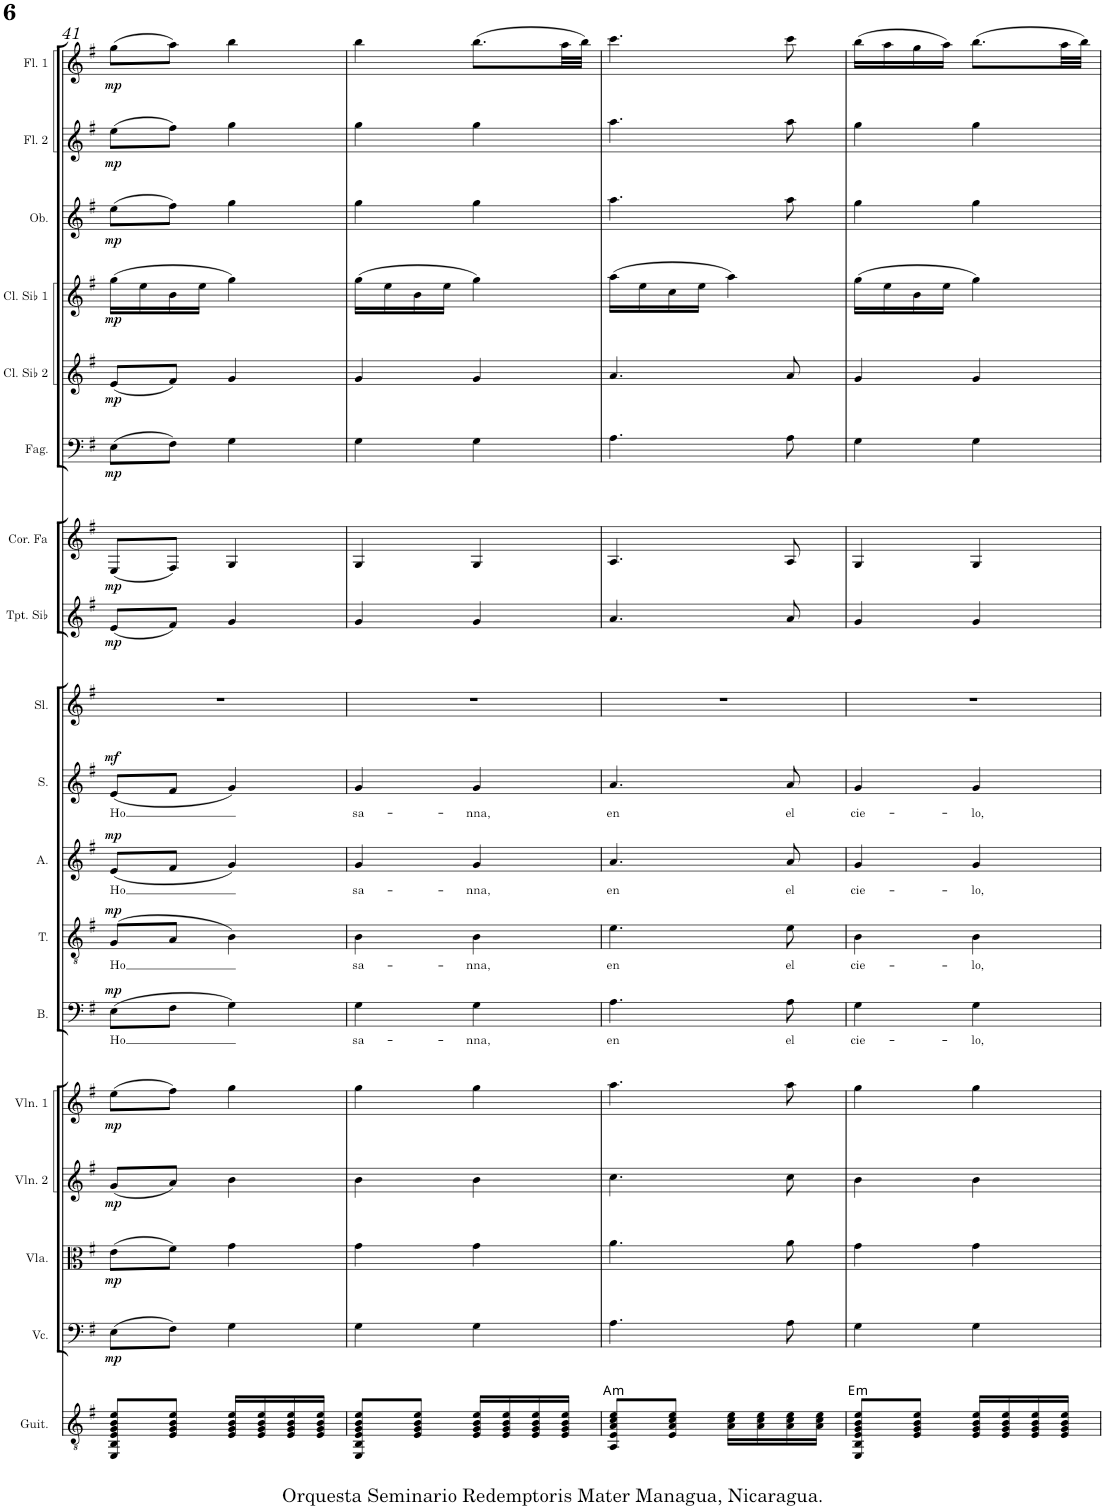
**kern	**harte	**kern	**dynam	**kern	**dynam	**kern	**dynam	**kern	**dynam	**kern	**text	**dynam	**kern	**text	**dynam	**kern	**text	**dynam	**kern	**text	**dynam	**kern	**kern	**dynam	**kern	**dynam	**kern	**dynam	**kern	**dynam	**kern	**dynam	**kern	**dynam	**kern	**dynam	**kern	**dynam
*part18	*part18	*part17	*part17	*part16	*part16	*part15	*part15	*part14	*part14	*part13	*part13	*part13	*part12	*part12	*part12	*part11	*part11	*part11	*part10	*part10	*part10	*part9	*part8	*part8	*part7	*part7	*part6	*part6	*part5	*part5	*part4	*part4	*part3	*part3	*part2	*part2	*part1	*part1
*staff18	*	*staff17	*staff17	*staff16	*staff16	*staff15	*staff15	*staff14	*staff14	*staff13	*staff13	*staff13	*staff12	*staff12	*staff12	*staff11	*staff11	*staff11	*staff10	*staff10	*staff10	*staff9	*staff8	*staff8	*staff7	*staff7	*staff6	*staff6	*staff5	*staff5	*staff4	*staff4	*staff3	*staff3	*staff2	*staff2	*staff1	*staff1
*I"Guitarra clásica	*	*I"Violonchelo	*	*I"Viola	*	*I"Violín 2	*	*I"Violín 1	*	*I"Bajo	*	*	*I"Tenor	*	*	*I"Alto	*	*	*I"Soprano	*	*	*I"Solista	*I"Trompeta en Sib	*	*I"Corno en Fa	*	*I"Fagot	*	*I"Clarinete en Sib 2	*	*I"Clarinete en Sib 1	*	*I"Oboe	*	*I"Flauta 2	*	*I"Flauta 1	*
*I'Guit.	*	*I'Vc.	*	*I'Vla.	*	*I'Vln. 2	*	*I'Vln. 1	*	*I'B.	*	*	*I'T.	*	*	*I'A.	*	*	*I'S.	*	*	*I'Sl.	*I'Tpt. Sib	*	*I'Cor. Fa	*	*I'Fag.	*	*I'Cl. Sib 2	*	*I'Cl. Sib 1	*	*I'Ob.	*	*I'Fl. 2	*	*I'Fl. 1	*
!!LO:PB:g=z
*clefGv2	*	*clefF4	*	*clefC3	*	*clefG2	*	*clefG2	*	*clefF4	*	*	*clefGv2	*	*	*clefG2	*	*	*clefG2	*	*	*clefG2	*clefG2	*	*clefG2	*	*clefF4	*	*clefG2	*	*clefG2	*	*clefG2	*	*clefG2	*	*clefG2	*
*	*	*	*	*	*	*	*	*	*	*	*	*	*	*	*	*	*	*	*	*	*	*	*Trd1c2	*	*Trd4c7	*	*	*	*Trd1c2	*	*Trd1c2	*	*	*	*	*	*	*
*k[f#]	*	*k[f#]	*	*k[f#]	*	*k[f#]	*	*k[f#]	*	*k[f#]	*	*	*k[f#]	*	*	*k[f#]	*	*	*k[f#]	*	*	*k[f#]	*k[f#]	*	*k[f#]	*	*k[f#]	*	*k[f#]	*	*k[f#]	*	*k[f#]	*	*k[f#]	*	*k[f#]	*
*M2/4	*	*M2/4	*	*M2/4	*	*M2/4	*	*M2/4	*	*M2/4	*	*	*M2/4	*	*	*M2/4	*	*	*M2/4	*	*	*M2/4	*M2/4	*	*M2/4	*	*M2/4	*	*M2/4	*	*M2/4	*	*M2/4	*	*M2/4	*	*M2/4	*
=41	=41	=41	=41	=41	=41	=41	=41	=41	=41	=41	=41	=41	=41	=41	=41	=41	=41	=41	=41	=41	=41	=41	=41	=41	=41	=41	=41	=41	=41	=41	=41	=41	=41	=41	=41	=41	=41	=41
!	!	!	!LO:DY:b	!	!LO:DY:b	!	!LO:DY:b	!	!LO:DY:b	!	!LO:LY:b	!LO:DY:a	!	!LO:LY:b	!LO:DY:a	!	!LO:LY:b	!LO:DY:a	!	!LO:LY:b	!LO:DY:a	!	!	!LO:DY:b	!	!LO:DY:b	!	!LO:DY:b	!	!LO:DY:b	!	!LO:DY:b	!	!LO:DY:b	!	!LO:DY:b	!	!LO:DY:b
8EE/ 8BB/ 8E/ 8G/ 8B/ 8e/L	.	(8E\L	mp	(8e\L	mp	(8g/L	mp	(8ee\L	mp	(8E\L	-Ho	mp	(8G/L	-Ho	mp	(8e/L	-Ho	mp	(8e/L	-Ho	mf	2r	(8e/L	mp	(8E/L	mp	(8E\L	mp	(8e/L	mp	(16gg\LL	mp	(8ee\L	mp	(8ee\L	mp	(8gg\L	mp
.	.	.	.	.	.	.	.	.	.	.	.	.	.	.	.	.	.	.	.	.	.	.	.	.	.	.	.	.	.	.	16ee\	.	.	.	.	.	.	.
8E/ 8G/ 8B/ 8e/J	.	8F#\J)	.	8f#\J)	.	8a/J)	.	8ff#\J)	.	8F#\J	.	.	8A/J	.	.	8f#/J	.	.	8f#/J	.	.	.	8f#/J)	.	8F#/J)	.	8F#\J)	.	8f#/J)	.	16b\	.	8ff#\J)	.	8ff#\J)	.	8aa\J)	.
.	.	.	.	.	.	.	.	.	.	.	.	.	.	.	.	.	.	.	.	.	.	.	.	.	.	.	.	.	.	.	16ee\JJ	.	.	.	.	.	.	.
16E/ 16G/ 16B/ 16e/LL	.	4G\	.	4g\	.	4b\	.	4gg\	.	4G\)	.	.	4B\)	.	.	4g/)	.	.	4g/)	.	.	.	4g/	.	4G/	.	4G\	.	4g/	.	4gg\)	.	4gg\	.	4gg\	.	4bb\	.
16E/ 16G/ 16B/ 16e/	.	.	.	.	.	.	.	.	.	.	.	.	.	.	.	.	.	.	.	.	.	.	.	.	.	.	.	.	.	.	.	.	.	.	.	.	.	.
16E/ 16G/ 16B/ 16e/	.	.	.	.	.	.	.	.	.	.	.	.	.	.	.	.	.	.	.	.	.	.	.	.	.	.	.	.	.	.	.	.	.	.	.	.	.	.
16E/ 16G/ 16B/ 16e/JJ	.	.	.	.	.	.	.	.	.	.	.	.	.	.	.	.	.	.	.	.	.	.	.	.	.	.	.	.	.	.	.	.	.	.	.	.	.	.
=42	=42	=42	=42	=42	=42	=42	=42	=42	=42	=42	=42	=42	=42	=42	=42	=42	=42	=42	=42	=42	=42	=42	=42	=42	=42	=42	=42	=42	=42	=42	=42	=42	=42	=42	=42	=42	=42	=42
!	!	!	!	!	!	!	!	!	!	!	!LO:LY:b	!	!	!LO:LY:b	!	!	!LO:LY:b	!	!	!LO:LY:b	!	!	!	!	!	!	!	!	!	!	!	!	!	!	!	!	!	!
8EE/ 8BB/ 8E/ 8G/ 8B/ 8e/L	.	4G\	.	4g\	.	4b\	.	4gg\	.	4G\	sa-	.	4B\	sa-	.	4g/	sa-	.	4g/	sa-	.	2r	4g/	.	4G/	.	4G\	.	4g/	.	(16gg\LL	.	4gg\	.	4gg\	.	4bb\	.
.	.	.	.	.	.	.	.	.	.	.	.	.	.	.	.	.	.	.	.	.	.	.	.	.	.	.	.	.	.	.	16ee\	.	.	.	.	.	.	.
8E/ 8G/ 8B/ 8e/J	.	.	.	.	.	.	.	.	.	.	.	.	.	.	.	.	.	.	.	.	.	.	.	.	.	.	.	.	.	.	16b\	.	.	.	.	.	.	.
.	.	.	.	.	.	.	.	.	.	.	.	.	.	.	.	.	.	.	.	.	.	.	.	.	.	.	.	.	.	.	16ee\JJ	.	.	.	.	.	.	.
!	!	!	!	!	!	!	!	!	!	!	!LO:LY:b	!	!	!LO:LY:b	!	!	!LO:LY:b	!	!	!LO:LY:b	!	!	!	!	!	!	!	!	!	!	!	!	!	!	!	!	!	!
16E/ 16G/ 16B/ 16e/LL	.	4G\	.	4g\	.	4b\	.	4gg\	.	4G\	-nna,	.	4B\	-nna,	.	4g/	-nna,	.	4g/	-nna,	.	.	4g/	.	4G/	.	4G\	.	4g/	.	4gg\)	.	4gg\	.	4gg\	.	(8.bb\L	.
16E/ 16G/ 16B/ 16e/	.	.	.	.	.	.	.	.	.	.	.	.	.	.	.	.	.	.	.	.	.	.	.	.	.	.	.	.	.	.	.	.	.	.	.	.	.	.
16E/ 16G/ 16B/ 16e/	.	.	.	.	.	.	.	.	.	.	.	.	.	.	.	.	.	.	.	.	.	.	.	.	.	.	.	.	.	.	.	.	.	.	.	.	.	.
16E/ 16G/ 16B/ 16e/JJ	.	.	.	.	.	.	.	.	.	.	.	.	.	.	.	.	.	.	.	.	.	.	.	.	.	.	.	.	.	.	.	.	.	.	.	.	32aa\LL	.
.	.	.	.	.	.	.	.	.	.	.	.	.	.	.	.	.	.	.	.	.	.	.	.	.	.	.	.	.	.	.	.	.	.	.	.	.	32bb\JJJ)	.
=43	=43	=43	=43	=43	=43	=43	=43	=43	=43	=43	=43	=43	=43	=43	=43	=43	=43	=43	=43	=43	=43	=43	=43	=43	=43	=43	=43	=43	=43	=43	=43	=43	=43	=43	=43	=43	=43	=43
!	!LO:H:kt=m	!	!	!	!	!	!	!	!	!	!LO:LY:b	!	!	!LO:LY:b	!	!	!LO:LY:b	!	!	!LO:LY:b	!	!	!	!	!	!	!	!	!	!	!	!	!	!	!	!	!	!
8AA/ 8E/ 8A/ 8c/ 8e/L	A:min	4.A\	.	4.a\	.	4.cc\	.	4.aa\	.	4.A\	en	.	4.e\	en	.	4.a/	en	.	4.a/	en	.	2r	4.a/	.	4.A/	.	4.A\	.	4.a/	.	(16aa\LL	.	4.aa\	.	4.aa\	.	4.ccc\	.
.	.	.	.	.	.	.	.	.	.	.	.	.	.	.	.	.	.	.	.	.	.	.	.	.	.	.	.	.	.	.	16ee\	.	.	.	.	.	.	.
8E/ 8A/ 8c/ 8e/J	.	.	.	.	.	.	.	.	.	.	.	.	.	.	.	.	.	.	.	.	.	.	.	.	.	.	.	.	.	.	16cc\	.	.	.	.	.	.	.
.	.	.	.	.	.	.	.	.	.	.	.	.	.	.	.	.	.	.	.	.	.	.	.	.	.	.	.	.	.	.	16ee\JJ	.	.	.	.	.	.	.
16A\ 16c\ 16e\LL	.	.	.	.	.	.	.	.	.	.	.	.	.	.	.	.	.	.	.	.	.	.	.	.	.	.	.	.	.	.	4aa\)	.	.	.	.	.	.	.
16A\ 16c\ 16e\	.	.	.	.	.	.	.	.	.	.	.	.	.	.	.	.	.	.	.	.	.	.	.	.	.	.	.	.	.	.	.	.	.	.	.	.	.	.
!	!	!	!	!	!	!	!	!	!	!	!LO:LY:b	!	!	!LO:LY:b	!	!	!LO:LY:b	!	!	!LO:LY:b	!	!	!	!	!	!	!	!	!	!	!	!	!	!	!	!	!	!
16A\ 16c\ 16e\	.	8A\	.	8a\	.	8cc\	.	8aa\	.	8A\	el	.	8e\	el	.	8a/	el	.	8a/	el	.	.	8a/	.	8A/	.	8A\	.	8a/	.	.	.	8aa\	.	8aa\	.	8ccc\	.
16A\ 16c\ 16e\JJ	.	.	.	.	.	.	.	.	.	.	.	.	.	.	.	.	.	.	.	.	.	.	.	.	.	.	.	.	.	.	.	.	.	.	.	.	.	.
=44	=44	=44	=44	=44	=44	=44	=44	=44	=44	=44	=44	=44	=44	=44	=44	=44	=44	=44	=44	=44	=44	=44	=44	=44	=44	=44	=44	=44	=44	=44	=44	=44	=44	=44	=44	=44	=44	=44
!	!LO:H:kt=m	!	!	!	!	!	!	!	!	!	!LO:LY:b	!	!	!LO:LY:b	!	!	!LO:LY:b	!	!	!LO:LY:b	!	!	!	!	!	!	!	!	!	!	!	!	!	!	!	!	!	!
8EE/ 8BB/ 8E/ 8G/ 8B/ 8e/L	E:min	4G\	.	4g\	.	4b\	.	4gg\	.	4G\	cie-	.	4B\	cie-	.	4g/	cie-	.	4g/	cie-	.	2r	4g/	.	4G/	.	4G\	.	4g/	.	(16gg\LL	.	4gg\	.	4gg\	.	(16bb\LL	.
.	.	.	.	.	.	.	.	.	.	.	.	.	.	.	.	.	.	.	.	.	.	.	.	.	.	.	.	.	.	.	16ee\	.	.	.	.	.	16aa\	.
8E/ 8G/ 8B/ 8e/J	.	.	.	.	.	.	.	.	.	.	.	.	.	.	.	.	.	.	.	.	.	.	.	.	.	.	.	.	.	.	16b\	.	.	.	.	.	16gg\	.
.	.	.	.	.	.	.	.	.	.	.	.	.	.	.	.	.	.	.	.	.	.	.	.	.	.	.	.	.	.	.	16ee\JJ	.	.	.	.	.	16aa\JJ)	.
!	!	!	!	!	!	!	!	!	!	!	!LO:LY:b	!	!	!LO:LY:b	!	!	!LO:LY:b	!	!	!LO:LY:b	!	!	!	!	!	!	!	!	!	!	!	!	!	!	!	!	!	!
16E/ 16G/ 16B/ 16e/LL	.	4G\	.	4g\	.	4b\	.	4gg\	.	4G\	-lo,	.	4B\	-lo,	.	4g/	-lo,	.	4g/	-lo,	.	.	4g/	.	4G/	.	4G\	.	4g/	.	4gg\)	.	4gg\	.	4gg\	.	(8.bb\L	.
16E/ 16G/ 16B/ 16e/	.	.	.	.	.	.	.	.	.	.	.	.	.	.	.	.	.	.	.	.	.	.	.	.	.	.	.	.	.	.	.	.	.	.	.	.	.	.
16E/ 16G/ 16B/ 16e/	.	.	.	.	.	.	.	.	.	.	.	.	.	.	.	.	.	.	.	.	.	.	.	.	.	.	.	.	.	.	.	.	.	.	.	.	.	.
16E/ 16G/ 16B/ 16e/JJ	.	.	.	.	.	.	.	.	.	.	.	.	.	.	.	.	.	.	.	.	.	.	.	.	.	.	.	.	.	.	.	.	.	.	.	.	32aa\LL	.
.	.	.	.	.	.	.	.	.	.	.	.	.	.	.	.	.	.	.	.	.	.	.	.	.	.	.	.	.	.	.	.	.	.	.	.	.	32bb\JJJ)	.
=	=	=	=	=	=	=	=	=	=	=	=	=	=	=	=	=	=	=	=	=	=	=	=	=	=	=	=	=	=	=	=	=	=	=	=	=	=	=
*-	*-	*-	*-	*-	*-	*-	*-	*-	*-	*-	*-	*-	*-	*-	*-	*-	*-	*-	*-	*-	*-	*-	*-	*-	*-	*-	*-	*-	*-	*-	*-	*-	*-	*-	*-	*-	*-	*-
